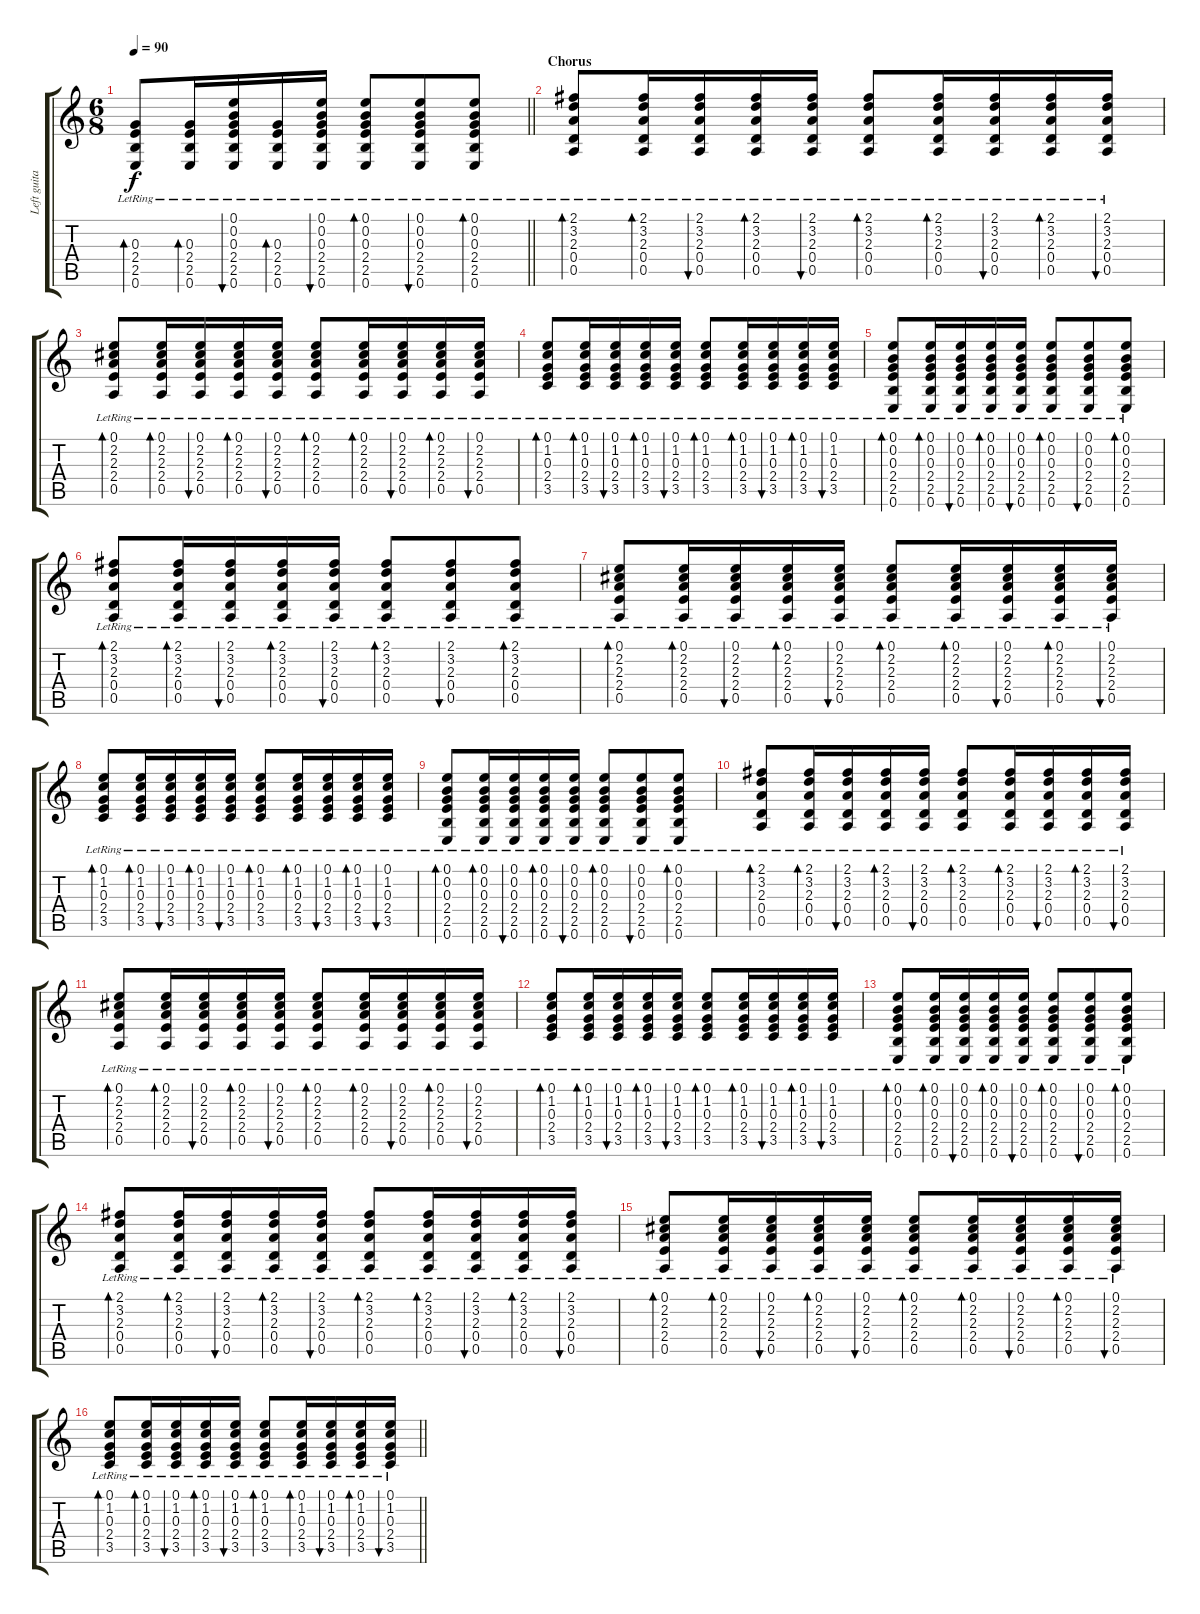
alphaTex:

\track ("Left guitar" "Left guita") {instrument acousticguitarsteel}
\staff {score tabs}
\tuning (E4 B3 G3 D3 A2 E2) {hide}
\ts (6 8)
\tempo 90
\clef g2
\barLineRight lightlight
\ks c
(0.3{lr} 2.4{lr} 2.5{lr} 0.6{lr}).8{bd 60 dy f} (0.3{lr} 2.4{lr} 2.5{lr} 0.6{lr}).16{bd 30} (0.1{lr} 0.2{lr} 0.3{lr} 2.4{lr} 2.5{lr} 0.6{lr}).16{bu 30} (0.3{lr} 2.4{lr} 2.5{lr} 0.6{lr}).16{bd 30} (0.1{lr} 0.2{lr} 0.3{lr} 2.4{lr} 2.5{lr} 0.6{lr}).16{bu 30} (0.1 0.2 0.3{lr} 2.4{lr} 2.5{lr} 0.6{lr}).8{bd 60} (0.1{lr} 0.2{lr} 0.3{lr} 2.4{lr} 2.5{lr} 0.6{lr}).8{bu 60} (0.1{lr} 0.2{lr} 0.3{lr} 2.4{lr} 2.5{lr} 0.6{lr}).8{bd 60} |
\section ("" "Chorus")
(2.1{lr} 3.2{lr} 2.3{lr} 0.4{lr} 0.5{lr}).8{bd 60} (2.1{lr} 3.2{lr} 2.3{lr} 0.4{lr} 0.5{lr}).16{bd 60} (2.1{lr} 3.2{lr} 2.3{lr} 0.4{lr} 0.5{lr}).16{bu 60} (2.1{lr} 3.2{lr} 2.3{lr} 0.4{lr} 0.5{lr}).16{bd 60} (2.1{lr} 3.2{lr} 2.3{lr} 0.4{lr} 0.5{lr}).16{bu 60} (2.1{lr} 3.2{lr} 2.3{lr} 0.4{lr} 0.5{lr}).8{bd 60} (2.1{lr} 3.2{lr} 2.3{lr} 0.4{lr} 0.5{lr}).16{bd 60} (2.1{lr} 3.2{lr} 2.3{lr} 0.4{lr} 0.5{lr}).16{bu 60} (2.1{lr} 3.2{lr} 2.3{lr} 0.4{lr} 0.5{lr}).16{bd 60} (2.1{lr} 3.2{lr} 2.3{lr} 0.4{lr} 0.5{lr}).16{bu 60} |
(0.1{lr} 2.2{lr} 2.3{lr} 2.4{lr} 0.5{lr}).8{bd 60} (0.1{lr} 2.2{lr} 2.3{lr} 2.4{lr} 0.5{lr}).16{bd 60} (0.1{lr} 2.2{lr} 2.3{lr} 2.4{lr} 0.5{lr}).16{bu 60} (0.1{lr} 2.2{lr} 2.3{lr} 2.4{lr} 0.5{lr}).16{bd 60} (0.1{lr} 2.2{lr} 2.3{lr} 2.4{lr} 0.5{lr}).16{bu 60} (0.1{lr} 2.2{lr} 2.3{lr} 2.4{lr} 0.5{lr}).8{bd 60} (0.1{lr} 2.2{lr} 2.3{lr} 2.4{lr} 0.5{lr}).16{bd 60} (0.1{lr} 2.2{lr} 2.3{lr} 2.4{lr} 0.5{lr}).16{bu 60} (0.1{lr} 2.2{lr} 2.3{lr} 2.4{lr} 0.5{lr}).16{bd 60} (0.1{lr} 2.2{lr} 2.3{lr} 2.4{lr} 0.5{lr}).16{bu 60} |
(0.1{lr} 1.2{lr} 0.3{lr} 2.4{lr} 3.5{lr}).8{bd 60} (0.1{lr} 1.2{lr} 0.3{lr} 2.4{lr} 3.5{lr}).16{bd 60} (0.1{lr} 1.2{lr} 0.3{lr} 2.4{lr} 3.5{lr}).16{bu 60} (0.1{lr} 1.2{lr} 0.3{lr} 2.4{lr} 3.5{lr}).16{bd 60} (0.1{lr} 1.2{lr} 0.3{lr} 2.4{lr} 3.5{lr}).16{bu 60} (0.1{lr} 1.2{lr} 0.3{lr} 2.4{lr} 3.5{lr}).8{bd 60} (0.1{lr} 1.2{lr} 0.3{lr} 2.4{lr} 3.5{lr}).16{bd 60} (0.1{lr} 1.2{lr} 0.3{lr} 2.4{lr} 3.5{lr}).16{bu 60} (0.1{lr} 1.2{lr} 0.3{lr} 2.4{lr} 3.5{lr}).16{bd 60} (0.1{lr} 1.2{lr} 0.3{lr} 2.4{lr} 3.5{lr}).16{bu 60} |
(0.1{lr} 0.2{lr} 0.3{lr} 2.4{lr} 2.5{lr} 0.6).8{bd 60} (0.1{lr} 0.2{lr} 0.3{lr} 2.4{lr} 2.5{lr} 0.6).16{bd 60} (0.1{lr} 0.2{lr} 0.3{lr} 2.4{lr} 2.5{lr} 0.6).16{bu 60} (0.1{lr} 0.2{lr} 0.3{lr} 2.4{lr} 2.5{lr} 0.6).16{bd 60} (0.1{lr} 0.2{lr} 0.3{lr} 2.4{lr} 2.5{lr} 0.6).16{bu 60} (0.1 0.2 0.3{lr} 2.4{lr} 2.5{lr} 0.6{lr}).8{bd 60} (0.1{lr} 0.2{lr} 0.3{lr} 2.4{lr} 2.5{lr} 0.6{lr}).8{bu 60} (0.1{lr} 0.2{lr} 0.3{lr} 2.4{lr} 2.5{lr} 0.6{lr}).8{bd 60} |
(2.1{lr} 3.2{lr} 2.3{lr} 0.4{lr} 0.5{lr}).8{bd 60} (2.1{lr} 3.2{lr} 2.3{lr} 0.4{lr} 0.5{lr}).16{bd 60} (2.1{lr} 3.2{lr} 2.3{lr} 0.4{lr} 0.5{lr}).16{bu 60} (2.1{lr} 3.2{lr} 2.3{lr} 0.4{lr} 0.5{lr}).16{bd 60} (2.1{lr} 3.2{lr} 2.3{lr} 0.4{lr} 0.5{lr}).16{bu 60} (2.1{lr} 3.2{lr} 2.3{lr} 0.4{lr} 0.5{lr}).8{bd 60} (2.1{lr} 3.2{lr} 2.3{lr} 0.4{lr} 0.5{lr}).8{bu 60} (2.1{lr} 3.2{lr} 2.3{lr} 0.4{lr} 0.5{lr}).8{bd 60} |
(0.1{lr} 2.2{lr} 2.3{lr} 2.4{lr} 0.5{lr}).8{bd 60} (0.1{lr} 2.2{lr} 2.3{lr} 2.4{lr} 0.5{lr}).16{bd 60} (0.1{lr} 2.2{lr} 2.3{lr} 2.4{lr} 0.5{lr}).16{bu 60} (0.1{lr} 2.2{lr} 2.3{lr} 2.4{lr} 0.5{lr}).16{bd 60} (0.1{lr} 2.2{lr} 2.3{lr} 2.4{lr} 0.5{lr}).16{bu 60} (0.1{lr} 2.2{lr} 2.3{lr} 2.4{lr} 0.5{lr}).8{bd 60} (0.1{lr} 2.2{lr} 2.3{lr} 2.4{lr} 0.5{lr}).16{bd 60} (0.1{lr} 2.2{lr} 2.3{lr} 2.4{lr} 0.5{lr}).16{bu 60} (0.1{lr} 2.2{lr} 2.3{lr} 2.4{lr} 0.5{lr}).16{bd 60} (0.1{lr} 2.2{lr} 2.3{lr} 2.4{lr} 0.5{lr}).16{bu 60} |
(0.1{lr} 1.2{lr} 0.3{lr} 2.4{lr} 3.5{lr}).8{bd 60} (0.1{lr} 1.2{lr} 0.3{lr} 2.4{lr} 3.5{lr}).16{bd 60} (0.1{lr} 1.2{lr} 0.3{lr} 2.4{lr} 3.5{lr}).16{bu 60} (0.1{lr} 1.2{lr} 0.3{lr} 2.4{lr} 3.5{lr}).16{bd 60} (0.1{lr} 1.2{lr} 0.3{lr} 2.4{lr} 3.5{lr}).16{bu 60} (0.1{lr} 1.2{lr} 0.3{lr} 2.4{lr} 3.5{lr}).8{bd 60} (0.1{lr} 1.2{lr} 0.3{lr} 2.4{lr} 3.5{lr}).16{bd 60} (0.1{lr} 1.2{lr} 0.3{lr} 2.4{lr} 3.5{lr}).16{bu 60} (0.1{lr} 1.2{lr} 0.3{lr} 2.4{lr} 3.5{lr}).16{bd 60} (0.1{lr} 1.2{lr} 0.3{lr} 2.4{lr} 3.5{lr}).16{bu 60} |
(0.1{lr} 0.2{lr} 0.3{lr} 2.4{lr} 2.5{lr} 0.6).8{bd 60} (0.1{lr} 0.2{lr} 0.3{lr} 2.4{lr} 2.5{lr} 0.6).16{bd 60} (0.1{lr} 0.2{lr} 0.3{lr} 2.4{lr} 2.5{lr} 0.6).16{bu 60} (0.1{lr} 0.2{lr} 0.3{lr} 2.4{lr} 2.5{lr} 0.6).16{bd 60} (0.1{lr} 0.2{lr} 0.3{lr} 2.4{lr} 2.5{lr} 0.6).16{bu 60} (0.1 0.2 0.3{lr} 2.4{lr} 2.5{lr} 0.6{lr}).8{bd 60} (0.1{lr} 0.2{lr} 0.3{lr} 2.4{lr} 2.5{lr} 0.6{lr}).8{bu 60} (0.1{lr} 0.2{lr} 0.3{lr} 2.4{lr} 2.5{lr} 0.6{lr}).8{bd 60} |
(2.1{lr} 3.2{lr} 2.3{lr} 0.4{lr} 0.5{lr}).8{bd 60} (2.1{lr} 3.2{lr} 2.3{lr} 0.4{lr} 0.5{lr}).16{bd 60} (2.1{lr} 3.2{lr} 2.3{lr} 0.4{lr} 0.5{lr}).16{bu 60} (2.1{lr} 3.2{lr} 2.3{lr} 0.4{lr} 0.5{lr}).16{bd 60} (2.1{lr} 3.2{lr} 2.3{lr} 0.4{lr} 0.5{lr}).16{bu 60} (2.1{lr} 3.2{lr} 2.3{lr} 0.4{lr} 0.5{lr}).8{bd 60} (2.1{lr} 3.2{lr} 2.3{lr} 0.4{lr} 0.5{lr}).16{bd 60} (2.1{lr} 3.2{lr} 2.3{lr} 0.4{lr} 0.5{lr}).16{bu 60} (2.1{lr} 3.2{lr} 2.3{lr} 0.4{lr} 0.5{lr}).16{bd 60} (2.1{lr} 3.2{lr} 2.3{lr} 0.4{lr} 0.5{lr}).16{bu 60} |
(0.1{lr} 2.2{lr} 2.3{lr} 2.4{lr} 0.5{lr}).8{bd 60} (0.1{lr} 2.2{lr} 2.3{lr} 2.4{lr} 0.5{lr}).16{bd 60} (0.1{lr} 2.2{lr} 2.3{lr} 2.4{lr} 0.5{lr}).16{bu 60} (0.1{lr} 2.2{lr} 2.3{lr} 2.4{lr} 0.5{lr}).16{bd 60} (0.1{lr} 2.2{lr} 2.3{lr} 2.4{lr} 0.5{lr}).16{bu 60} (0.1{lr} 2.2{lr} 2.3{lr} 2.4{lr} 0.5{lr}).8{bd 60} (0.1{lr} 2.2{lr} 2.3{lr} 2.4{lr} 0.5{lr}).16{bd 60} (0.1{lr} 2.2{lr} 2.3{lr} 2.4{lr} 0.5{lr}).16{bu 60} (0.1{lr} 2.2{lr} 2.3{lr} 2.4{lr} 0.5{lr}).16{bd 60} (0.1{lr} 2.2{lr} 2.3{lr} 2.4{lr} 0.5{lr}).16{bu 60} |
(0.1{lr} 1.2{lr} 0.3{lr} 2.4{lr} 3.5{lr}).8{bd 60} (0.1{lr} 1.2{lr} 0.3{lr} 2.4{lr} 3.5{lr}).16{bd 60} (0.1{lr} 1.2{lr} 0.3{lr} 2.4{lr} 3.5{lr}).16{bu 60} (0.1{lr} 1.2{lr} 0.3{lr} 2.4{lr} 3.5{lr}).16{bd 60} (0.1{lr} 1.2{lr} 0.3{lr} 2.4{lr} 3.5{lr}).16{bu 60} (0.1{lr} 1.2{lr} 0.3{lr} 2.4{lr} 3.5{lr}).8{bd 60} (0.1{lr} 1.2{lr} 0.3{lr} 2.4{lr} 3.5{lr}).16{bd 60} (0.1{lr} 1.2{lr} 0.3{lr} 2.4{lr} 3.5{lr}).16{bu 60} (0.1{lr} 1.2{lr} 0.3{lr} 2.4{lr} 3.5{lr}).16{bd 60} (0.1{lr} 1.2{lr} 0.3{lr} 2.4{lr} 3.5{lr}).16{bu 60} |
(0.1{lr} 0.2{lr} 0.3{lr} 2.4{lr} 2.5{lr} 0.6).8{bd 60} (0.1{lr} 0.2{lr} 0.3{lr} 2.4{lr} 2.5{lr} 0.6).16{bd 60} (0.1{lr} 0.2{lr} 0.3{lr} 2.4{lr} 2.5{lr} 0.6).16{bu 60} (0.1{lr} 0.2{lr} 0.3{lr} 2.4{lr} 2.5{lr} 0.6).16{bd 60} (0.1{lr} 0.2{lr} 0.3{lr} 2.4{lr} 2.5{lr} 0.6).16{bu 60} (0.1 0.2 0.3{lr} 2.4{lr} 2.5{lr} 0.6{lr}).8{bd 60} (0.1{lr} 0.2{lr} 0.3{lr} 2.4{lr} 2.5{lr} 0.6{lr}).8{bu 60} (0.1{lr} 0.2{lr} 0.3{lr} 2.4{lr} 2.5{lr} 0.6{lr}).8{bd 60} |
(2.1{lr} 3.2{lr} 2.3{lr} 0.4{lr} 0.5{lr}).8{bd 60} (2.1{lr} 3.2{lr} 2.3{lr} 0.4{lr} 0.5{lr}).16{bd 60} (2.1{lr} 3.2{lr} 2.3{lr} 0.4{lr} 0.5{lr}).16{bu 60} (2.1{lr} 3.2{lr} 2.3{lr} 0.4{lr} 0.5{lr}).16{bd 60} (2.1{lr} 3.2{lr} 2.3{lr} 0.4{lr} 0.5{lr}).16{bu 60} (2.1{lr} 3.2{lr} 2.3{lr} 0.4{lr} 0.5{lr}).8{bd 60} (2.1{lr} 3.2{lr} 2.3{lr} 0.4{lr} 0.5{lr}).16{bd 60} (2.1{lr} 3.2{lr} 2.3{lr} 0.4{lr} 0.5{lr}).16{bu 60} (2.1{lr} 3.2{lr} 2.3{lr} 0.4{lr} 0.5{lr}).16{bd 60} (2.1{lr} 3.2{lr} 2.3{lr} 0.4{lr} 0.5{lr}).16{bu 60} |
(0.1{lr} 2.2{lr} 2.3{lr} 2.4{lr} 0.5{lr}).8{bd 60} (0.1{lr} 2.2{lr} 2.3{lr} 2.4{lr} 0.5{lr}).16{bd 60} (0.1{lr} 2.2{lr} 2.3{lr} 2.4{lr} 0.5{lr}).16{bu 60} (0.1{lr} 2.2{lr} 2.3{lr} 2.4{lr} 0.5{lr}).16{bd 60} (0.1{lr} 2.2{lr} 2.3{lr} 2.4{lr} 0.5{lr}).16{bu 60} (0.1{lr} 2.2{lr} 2.3{lr} 2.4{lr} 0.5{lr}).8{bd 60} (0.1{lr} 2.2{lr} 2.3{lr} 2.4{lr} 0.5{lr}).16{bd 60} (0.1{lr} 2.2{lr} 2.3{lr} 2.4{lr} 0.5{lr}).16{bu 60} (0.1{lr} 2.2{lr} 2.3{lr} 2.4{lr} 0.5{lr}).16{bd 60} (0.1{lr} 2.2{lr} 2.3{lr} 2.4{lr} 0.5{lr}).16{bu 60} |
\barLineRight lightlight
(0.1{lr} 1.2{lr} 0.3{lr} 2.4{lr} 3.5{lr}).8{bd 60} (0.1{lr} 1.2{lr} 0.3{lr} 2.4{lr} 3.5{lr}).16{bd 60} (0.1{lr} 1.2{lr} 0.3{lr} 2.4{lr} 3.5{lr}).16{bu 60} (0.1{lr} 1.2{lr} 0.3{lr} 2.4{lr} 3.5{lr}).16{bd 60} (0.1{lr} 1.2{lr} 0.3{lr} 2.4{lr} 3.5{lr}).16{bu 60} (0.1{lr} 1.2{lr} 0.3{lr} 2.4{lr} 3.5{lr}).8{bd 60} (0.1{lr} 1.2{lr} 0.3{lr} 2.4{lr} 3.5{lr}).16{bd 60} (0.1{lr} 1.2{lr} 0.3{lr} 2.4{lr} 3.5{lr}).16{bu 60} (0.1{lr} 1.2{lr} 0.3{lr} 2.4{lr} 3.5{lr}).16{bd 60} (0.1{lr} 1.2{lr} 0.3{lr} 2.4{lr} 3.5{lr}).16{bu 60}
